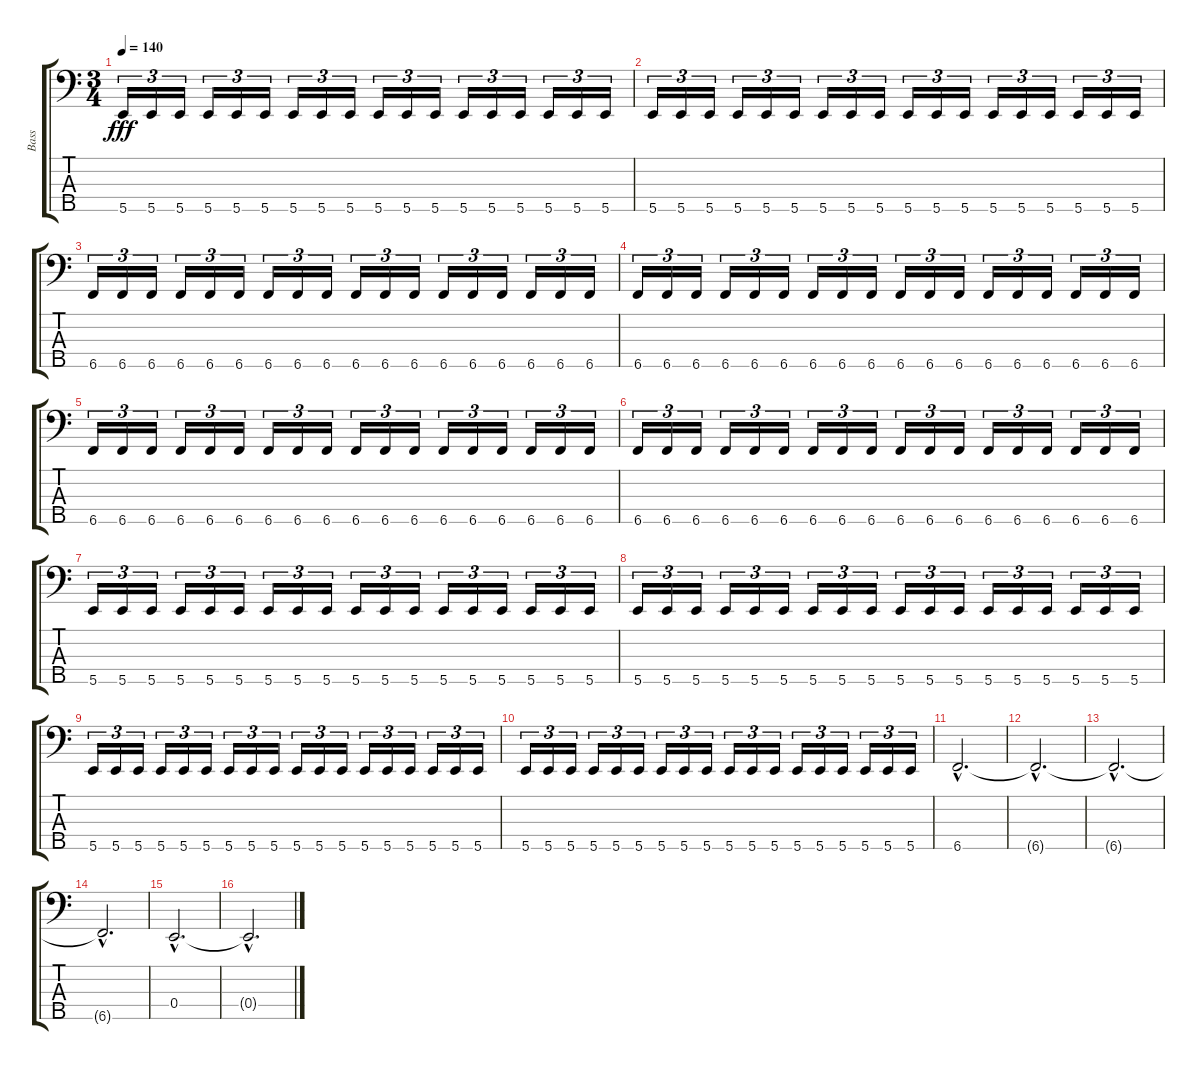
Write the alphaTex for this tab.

\track ("Bass" "Bass") {instrument fretlessbass}
\staff {score tabs}
\tuning (G2 D2 A1 E1 B0) {hide}
\ts (3 4)
\tempo 140
\clef f4
\ks c
5.5.16{tu (3 2) dy fff} 5.5.16{tu (3 2)} 5.5.16{tu (3 2)} 5.5.16{tu (3 2)} 5.5.16{tu (3 2)} 5.5.16{tu (3 2)} 5.5.16{tu (3 2)} 5.5.16{tu (3 2)} 5.5.16{tu (3 2)} 5.5.16{tu (3 2)} 5.5.16{tu (3 2)} 5.5.16{tu (3 2)} 5.5.16{tu (3 2)} 5.5.16{tu (3 2)} 5.5.16{tu (3 2)} 5.5.16{tu (3 2)} 5.5.16{tu (3 2)} 5.5.16{tu (3 2)} |
5.5.16{tu (3 2)} 5.5.16{tu (3 2)} 5.5.16{tu (3 2)} 5.5.16{tu (3 2)} 5.5.16{tu (3 2)} 5.5.16{tu (3 2)} 5.5.16{tu (3 2)} 5.5.16{tu (3 2)} 5.5.16{tu (3 2)} 5.5.16{tu (3 2)} 5.5.16{tu (3 2)} 5.5.16{tu (3 2)} 5.5.16{tu (3 2)} 5.5.16{tu (3 2)} 5.5.16{tu (3 2)} 5.5.16{tu (3 2)} 5.5.16{tu (3 2)} 5.5.16{tu (3 2)} |
6.5.16{tu (3 2)} 6.5.16{tu (3 2)} 6.5.16{tu (3 2)} 6.5.16{tu (3 2)} 6.5.16{tu (3 2)} 6.5.16{tu (3 2)} 6.5.16{tu (3 2)} 6.5.16{tu (3 2)} 6.5.16{tu (3 2)} 6.5.16{tu (3 2)} 6.5.16{tu (3 2)} 6.5.16{tu (3 2)} 6.5.16{tu (3 2)} 6.5.16{tu (3 2)} 6.5.16{tu (3 2)} 6.5.16{tu (3 2)} 6.5.16{tu (3 2)} 6.5.16{tu (3 2)} |
6.5.16{tu (3 2)} 6.5.16{tu (3 2)} 6.5.16{tu (3 2)} 6.5.16{tu (3 2)} 6.5.16{tu (3 2)} 6.5.16{tu (3 2)} 6.5.16{tu (3 2)} 6.5.16{tu (3 2)} 6.5.16{tu (3 2)} 6.5.16{tu (3 2)} 6.5.16{tu (3 2)} 6.5.16{tu (3 2)} 6.5.16{tu (3 2)} 6.5.16{tu (3 2)} 6.5.16{tu (3 2)} 6.5.16{tu (3 2)} 6.5.16{tu (3 2)} 6.5.16{tu (3 2)} |
6.5.16{tu (3 2)} 6.5.16{tu (3 2)} 6.5.16{tu (3 2)} 6.5.16{tu (3 2)} 6.5.16{tu (3 2)} 6.5.16{tu (3 2)} 6.5.16{tu (3 2)} 6.5.16{tu (3 2)} 6.5.16{tu (3 2)} 6.5.16{tu (3 2)} 6.5.16{tu (3 2)} 6.5.16{tu (3 2)} 6.5.16{tu (3 2)} 6.5.16{tu (3 2)} 6.5.16{tu (3 2)} 6.5.16{tu (3 2)} 6.5.16{tu (3 2)} 6.5.16{tu (3 2)} |
6.5.16{tu (3 2)} 6.5.16{tu (3 2)} 6.5.16{tu (3 2)} 6.5.16{tu (3 2)} 6.5.16{tu (3 2)} 6.5.16{tu (3 2)} 6.5.16{tu (3 2)} 6.5.16{tu (3 2)} 6.5.16{tu (3 2)} 6.5.16{tu (3 2)} 6.5.16{tu (3 2)} 6.5.16{tu (3 2)} 6.5.16{tu (3 2)} 6.5.16{tu (3 2)} 6.5.16{tu (3 2)} 6.5.16{tu (3 2)} 6.5.16{tu (3 2)} 6.5.16{tu (3 2)} |
5.5.16{tu (3 2)} 5.5.16{tu (3 2)} 5.5.16{tu (3 2)} 5.5.16{tu (3 2)} 5.5.16{tu (3 2)} 5.5.16{tu (3 2)} 5.5.16{tu (3 2)} 5.5.16{tu (3 2)} 5.5.16{tu (3 2)} 5.5.16{tu (3 2)} 5.5.16{tu (3 2)} 5.5.16{tu (3 2)} 5.5.16{tu (3 2)} 5.5.16{tu (3 2)} 5.5.16{tu (3 2)} 5.5.16{tu (3 2)} 5.5.16{tu (3 2)} 5.5.16{tu (3 2)} |
5.5.16{tu (3 2)} 5.5.16{tu (3 2)} 5.5.16{tu (3 2)} 5.5.16{tu (3 2)} 5.5.16{tu (3 2)} 5.5.16{tu (3 2)} 5.5.16{tu (3 2)} 5.5.16{tu (3 2)} 5.5.16{tu (3 2)} 5.5.16{tu (3 2)} 5.5.16{tu (3 2)} 5.5.16{tu (3 2)} 5.5.16{tu (3 2)} 5.5.16{tu (3 2)} 5.5.16{tu (3 2)} 5.5.16{tu (3 2)} 5.5.16{tu (3 2)} 5.5.16{tu (3 2)} |
5.5.16{tu (3 2)} 5.5.16{tu (3 2)} 5.5.16{tu (3 2)} 5.5.16{tu (3 2)} 5.5.16{tu (3 2)} 5.5.16{tu (3 2)} 5.5.16{tu (3 2)} 5.5.16{tu (3 2)} 5.5.16{tu (3 2)} 5.5.16{tu (3 2)} 5.5.16{tu (3 2)} 5.5.16{tu (3 2)} 5.5.16{tu (3 2)} 5.5.16{tu (3 2)} 5.5.16{tu (3 2)} 5.5.16{tu (3 2)} 5.5.16{tu (3 2)} 5.5.16{tu (3 2)} |
5.5.16{tu (3 2)} 5.5.16{tu (3 2)} 5.5.16{tu (3 2)} 5.5.16{tu (3 2)} 5.5.16{tu (3 2)} 5.5.16{tu (3 2)} 5.5.16{tu (3 2)} 5.5.16{tu (3 2)} 5.5.16{tu (3 2)} 5.5.16{tu (3 2)} 5.5.16{tu (3 2)} 5.5.16{tu (3 2)} 5.5.16{tu (3 2)} 5.5.16{tu (3 2)} 5.5.16{tu (3 2)} 5.5.16{tu (3 2)} 5.5.16{tu (3 2)} 5.5.16{tu (3 2)} |
6.5{hac}.2{d} |
6.5{hac t}.2{d} |
6.5{hac t}.2{d} |
6.5{hac t}.2{d} |
0.4{hac}.2{d} |
0.4{hac t}.2{d}
